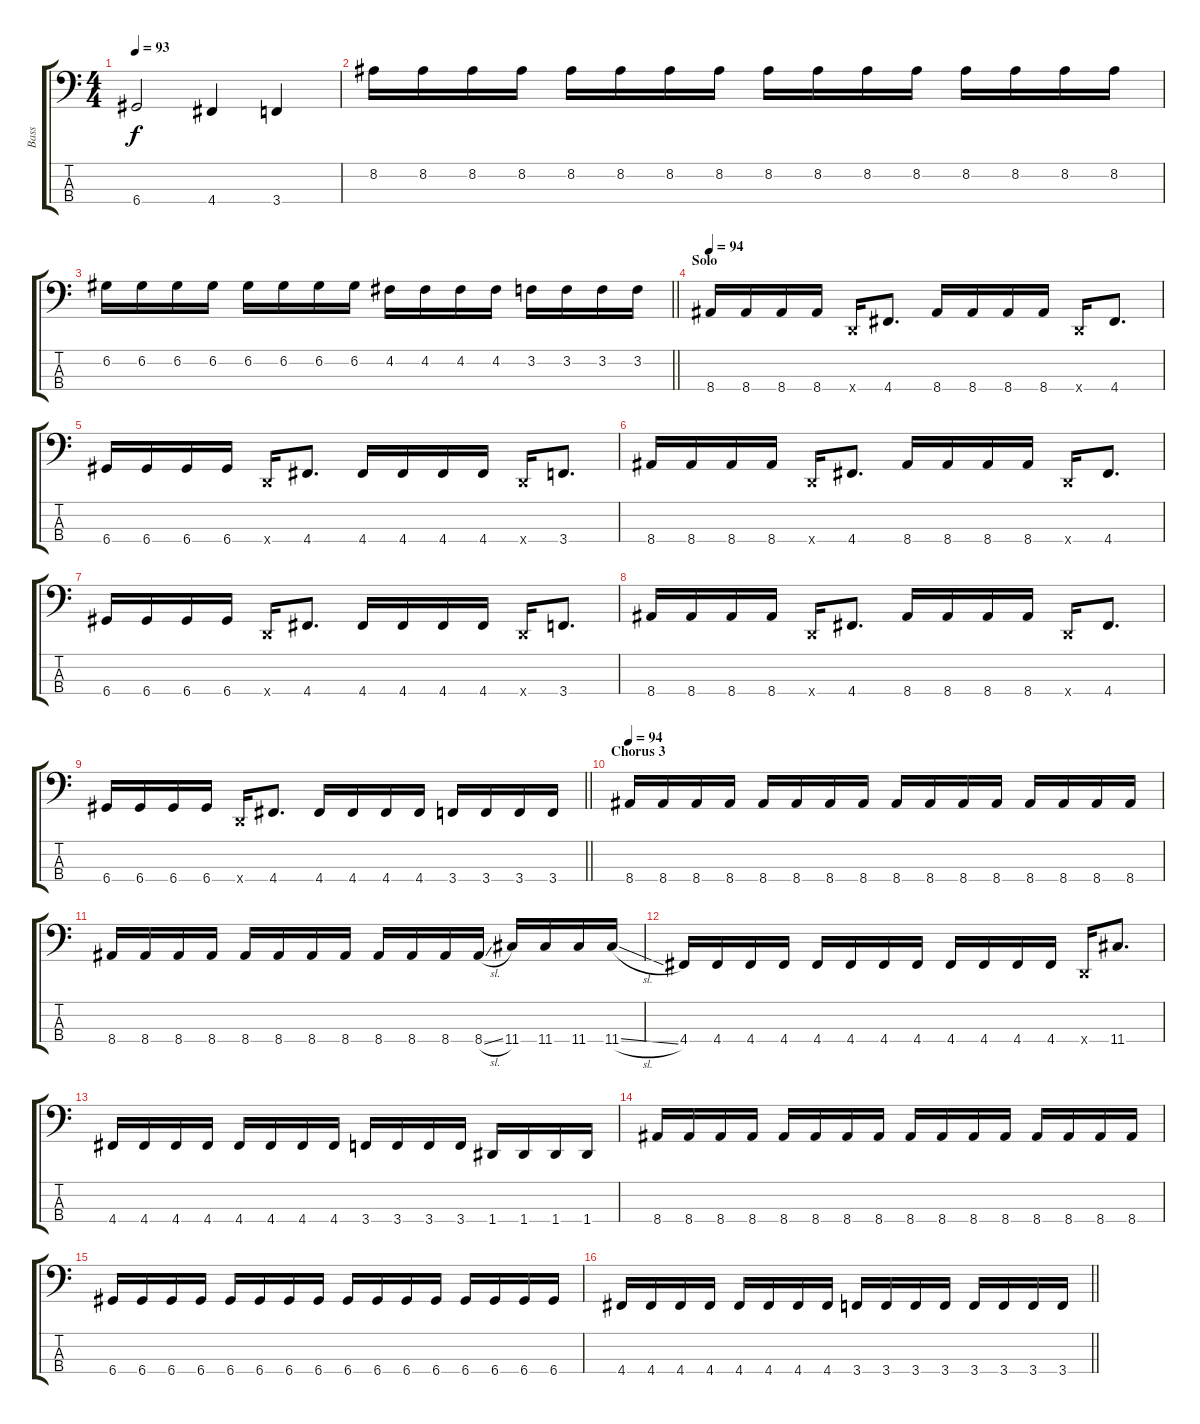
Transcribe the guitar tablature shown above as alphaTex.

\track ("Bass" "Bass") {instrument electricbassfinger}
\staff {score tabs}
\tuning (G2 D2 A1 D1) {hide}
\ts (4 4)
\tempo 93
\clef f4
\ks c
6.4.2{dy f} 4.4.4 3.4.4 |
8.2.16{volume 8} 8.2.16 8.2.16 8.2.16 8.2.16 8.2.16 8.2.16 8.2.16 8.2.16 8.2.16 8.2.16 8.2.16 8.2.16 8.2.16 8.2.16 8.2.16 |
\barLineRight lightlight
6.2.16 6.2.16 6.2.16 6.2.16 6.2.16 6.2.16 6.2.16 6.2.16 4.2.16 4.2.16 4.2.16 4.2.16 3.2.16 3.2.16 3.2.16 3.2.16 |
\section ("" "Solo")
\tempo 94
8.4.16{volume 13} 8.4.16 8.4.16 8.4.16 0.4{x}.16 4.4.8{d} 8.4.16 8.4.16 8.4.16 8.4.16 0.4{x}.16 4.4.8{d} |
6.4.16 6.4.16 6.4.16 6.4.16 0.4{x}.16 4.4.8{d} 4.4.16 4.4.16 4.4.16 4.4.16 0.4{x}.16 3.4.8{d} |
8.4.16 8.4.16 8.4.16 8.4.16 0.4{x}.16 4.4.8{d} 8.4.16 8.4.16 8.4.16 8.4.16 0.4{x}.16 4.4.8{d} |
6.4.16 6.4.16 6.4.16 6.4.16 0.4{x}.16 4.4.8{d} 4.4.16 4.4.16 4.4.16 4.4.16 0.4{x}.16 3.4.8{d} |
8.4.16 8.4.16 8.4.16 8.4.16 0.4{x}.16 4.4.8{d} 8.4.16 8.4.16 8.4.16 8.4.16 0.4{x}.16 4.4.8{d} |
\barLineRight lightlight
6.4.16 6.4.16 6.4.16 6.4.16 0.4{x}.16 4.4.8{d} 4.4.16 4.4.16 4.4.16 4.4.16 3.4.16 3.4.16 3.4.16 3.4.16 |
\section ("" "Chorus 3")
\tempo 94
8.4.16 8.4.16 8.4.16 8.4.16 8.4.16 8.4.16 8.4.16 8.4.16 8.4.16 8.4.16 8.4.16 8.4.16 8.4.16 8.4.16 8.4.16 8.4.16 |
8.4.16 8.4.16 8.4.16 8.4.16 8.4.16 8.4.16 8.4.16 8.4.16 8.4.16 8.4.16 8.4.16 8.4{sl}.16 11.4.16 11.4.16 11.4.16 11.4{sl}.16 |
4.4.16 4.4.16 4.4.16 4.4.16 4.4.16 4.4.16 4.4.16 4.4.16 4.4.16 4.4.16 4.4.16 4.4.16 0.4{x}.16 11.4.8{d} |
4.4.16 4.4.16 4.4.16 4.4.16 4.4.16 4.4.16 4.4.16 4.4.16 3.4.16 3.4.16 3.4.16 3.4.16 1.4.16 1.4.16 1.4.16 1.4.16 |
8.4.16 8.4.16 8.4.16 8.4.16 8.4.16 8.4.16 8.4.16 8.4.16 8.4.16 8.4.16 8.4.16 8.4.16 8.4.16 8.4.16 8.4.16 8.4.16 |
6.4.16 6.4.16 6.4.16 6.4.16 6.4.16 6.4.16 6.4.16 6.4.16 6.4.16 6.4.16 6.4.16 6.4.16 6.4.16 6.4.16 6.4.16 6.4.16 |
\barLineRight lightlight
4.4.16 4.4.16 4.4.16 4.4.16 4.4.16 4.4.16 4.4.16 4.4.16 3.4.16 3.4.16 3.4.16 3.4.16 3.4.16 3.4.16 3.4.16 3.4.16
